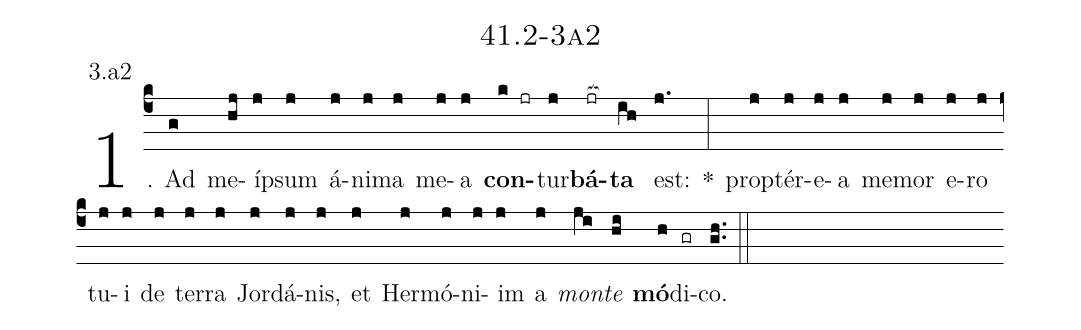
name: 41.2-3a2;
annotation: 3.a2;
%%
(c4)1. Ad(g) me(hj)íp(j)sum(j) á(j)ni(j)ma(j) me(j)a(j) <b>con</b>(k jr)tur(j)<b>bá</b>(jr[ocb:1{])<b>ta</b>(ih[ocb:0}]) est:(j.) *(:) prop(j)tér(j)e(j)a(j) me(j)mor(j) e(j)ro(j) tu(j)i(j) de(j) ter(j)ra(j) Jor(j)dá(j)nis,(j) et(j) Her(j)mó(j)ni(j)im(j) a(j) <i>mon</i>(ji)<i>te</i>(hi) <b>mó</b>(h)di(gr)co.(gh..) (::)


%E(j) u(j) o(ji) u(hi) a(h) e.(gh..) (::)
